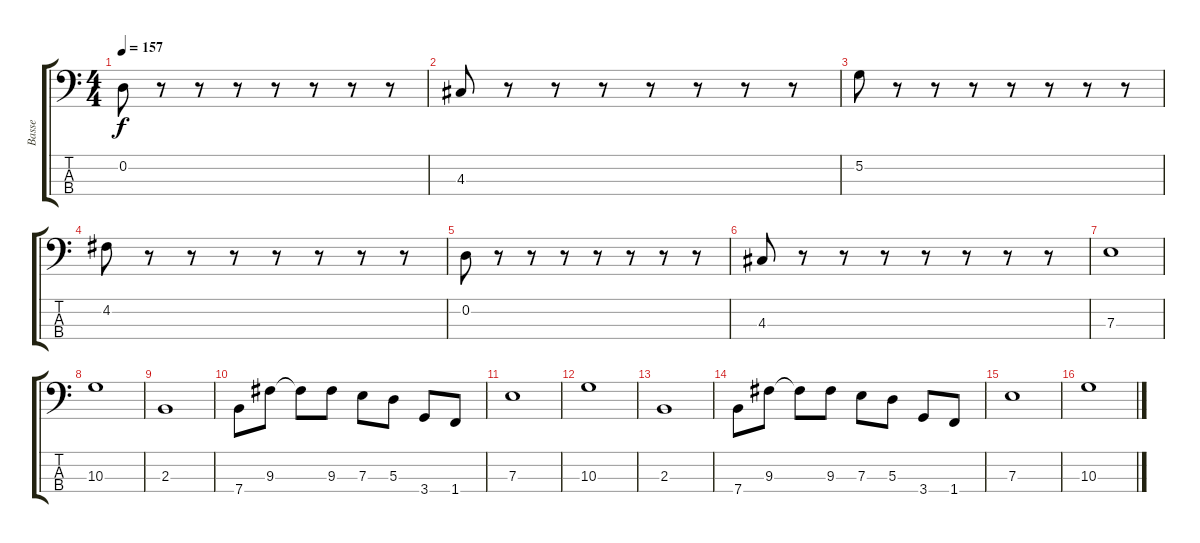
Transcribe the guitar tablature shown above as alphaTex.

\track ("Basse" "Basse") {instrument electricbassfinger}
\staff {score tabs}
\tuning (G2 D2 A1 E1) {hide}
\ts (4 4)
\tempo 157
\clef f4
\ks c
0.2.8{dy f} r.8 r.8 r.8 r.8 r.8 r.8 r.8 |
4.3.8 r.8 r.8 r.8 r.8 r.8 r.8 r.8 |
5.2.8 r.8 r.8 r.8 r.8 r.8 r.8 r.8 |
4.2.8 r.8 r.8 r.8 r.8 r.8 r.8 r.8 |
0.2.8 r.8 r.8 r.8 r.8 r.8 r.8 r.8 |
4.3.8 r.8 r.8 r.8 r.8 r.8 r.8 r.8 |
7.3.1 |
10.3.1 |
2.3.1 |
7.4.8 9.3.8 9.3{t}.8 9.3.8 7.3.8 5.3.8 3.4.8 1.4.8 |
7.3.1 |
10.3.1 |
2.3.1 |
7.4.8 9.3.8 9.3{t}.8 9.3.8 7.3.8 5.3.8 3.4.8 1.4.8 |
7.3.1 |
10.3.1
